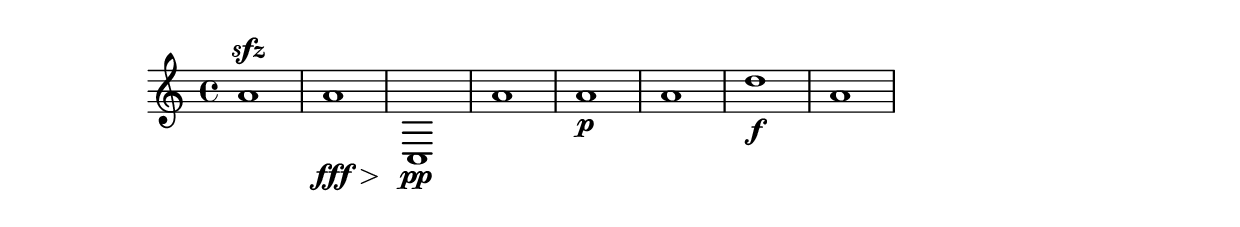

\version "2.3.4"
\header{
texidoc=" Dynamics appear below or above the staff.  If multiple
dynamics are linked with (de)crescendi, they should be on the same
line. Isolated dynamics may be forced up or down.
 "
}



\score{
\relative c''{
a1^\sfz
a1\fff\> c,,\!\pp a'' a\p

% We need this to test if we get two Dynamic line spanners
a

% because do_removal_processing ()
% doesn't seem to post_process elements
d\f

a

}
\paper{
}
\midi{
\tempo 1 = 60
}
}

